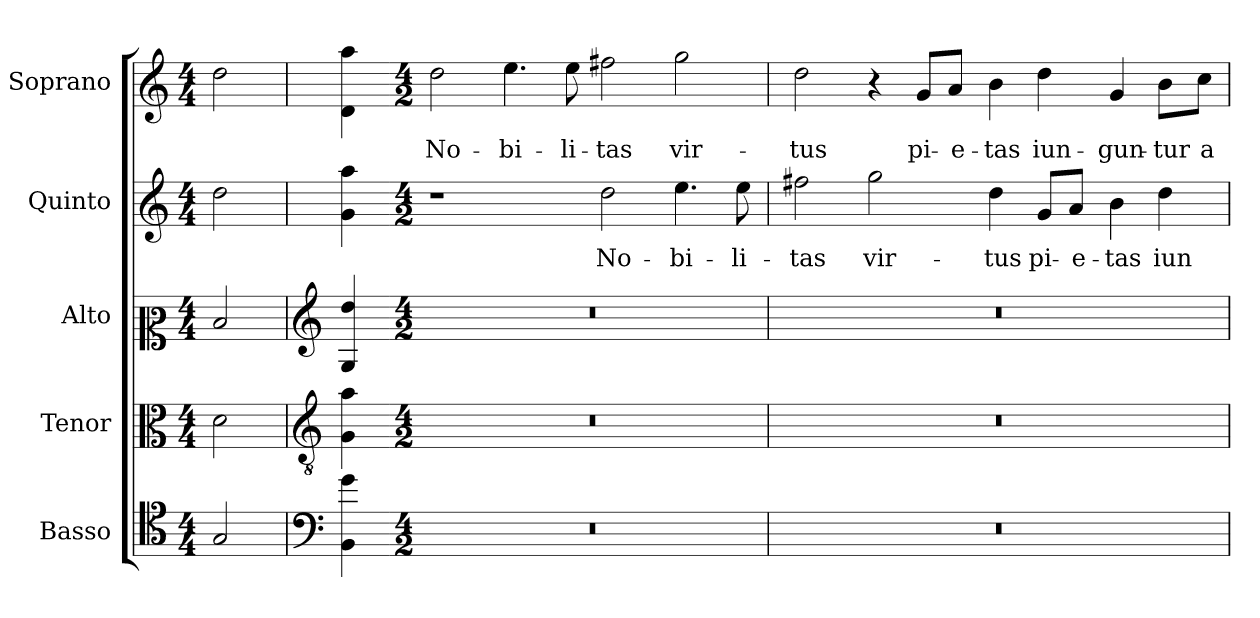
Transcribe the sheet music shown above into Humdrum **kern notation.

**kern	**kern	**kern	**kern	**text	**kern	**text
*part5	*part4	*part3	*part2	*part2	*part1	*part1
*staff5	*staff4	*staff3	*staff2	*staff2	*staff1	*staff1
*I"Basso	*I"Tenor	*I"Alto	*I"Quinto	*	*I"Soprano	*
*I'B.	*I'T.	*I'A.	*I'Q.	*	*I'S.	*
!!LO:PB:g=z
*clefC4	*clefC3	*clefC2	*clefG2	*	*clefG2	*
*	*ITrd7c12	*	*	*	*	*
*k[]	*k[]	*k[]	*k[]	*	*k[]	*
*C:	*C:	*C:	*C:	*	*C:	*
*M4/4	*M4/4	*M4/4	*M4/4	*	*M4/4	*
=1	=1	=1	=1	=1	=1	=1
!LO:N:head=open	!LO:N:head=open	!LO:N:head=open	!LO:N:head=open	!	!LO:N:head=open	!
2Gi/	2Di\	2di/	2ddi\	.	2ddi\	.
=2	=2	=2	=2	=2	=2	=2
*clefF4	*clefGv2	*clefG2	*	*	*	*
4BBi\ 4gi	4GGi\ 4Ai	4Gi/ 4ddi	4gi\ 4aai	.	4di\ 4aai	.
=3-	=3-	=3-	=3-	=3-	=3-	=3-
*M4/2	*M4/2	*M4/2	*M4/2	*	*M4/2	*
!LO:N:vis=1	!LO:N:vis=1	!LO:N:vis=1	!	!	!	!
!	!	!	!	!	!	!LO:LY:b:color=#000000
0r	0r	0r	1r	.	2ddi\	No-
!	!	!	!	!	!	!LO:LY:b:color=#000000
.	.	.	.	.	4.eei\	-bi-
!	!	!	!	!	!	!LO:LY:b:color=#000000
.	.	.	.	.	8eei\	-li-
!	!	!	!	!LO:LY:b:color=#000000	!	!
!	!	!	!	!	!	!LO:LY:b:color=#000000
.	.	.	2ddi\	No-	2ff#Xi\	-tas
!	!	!	!	!LO:LY:b:color=#000000	!	!
!	!	!	!	!	!	!LO:LY:b:color=#000000
.	.	.	4.eei\	-bi-	2ggi\	vir-
!	!	!	!	!LO:LY:b:color=#000000	!	!
.	.	.	8eei\	-li-	.	.
=4	=4	=4	=4	=4	=4	=4
!LO:N:vis=1	!LO:N:vis=1	!LO:N:vis=1	!	!	!	!
!	!	!	!	!LO:LY:b:color=#000000	!	!
!	!	!	!	!	!	!LO:LY:b:color=#000000
0r	0r	0r	2ff#Xi\	-tas	2ddi\	-tus
!	!	!	!	!LO:LY:b:color=#000000	!	!
.	.	.	2ggi\	vir-	4r	.
!	!	!	!	!	!	!LO:LY:b:color=#000000
.	.	.	.	.	8gi/L	pi-
!	!	!	!	!	!	!LO:LY:b:color=#000000
.	.	.	.	.	8ai/J	-e-
!	!	!	!	!LO:LY:b:color=#000000	!	!
!	!	!	!	!	!	!LO:LY:b:color=#000000
.	.	.	4ddi\	-tus	4bi\	-tas
!	!	!	!	!LO:LY:b:color=#000000	!	!
!	!	!	!	!	!	!LO:LY:b:color=#000000
.	.	.	8gi/L	pi-	4ddi\	iun-
!	!	!	!	!LO:LY:b:color=#000000	!	!
.	.	.	8ai/J	-e-	.	.
!	!	!	!	!LO:LY:b:color=#000000	!	!
!	!	!	!	!	!	!LO:LY:b:color=#000000
.	.	.	4bi\	-tas	4gi/	-gun-
!	!	!	!	!LO:LY:b:color=#000000	!	!
!	!	!	!	!	!	!LO:LY:b:color=#000000
.	.	.	4ddi\	iun-	8bi\L	-tur
!	!	!	!	!	!	!LO:LY:b:color=#000000
.	.	.	.	.	8cci\J	a-
=	=	=	=	=	=	=
*-	*-	*-	*-	*-	*-	*-
